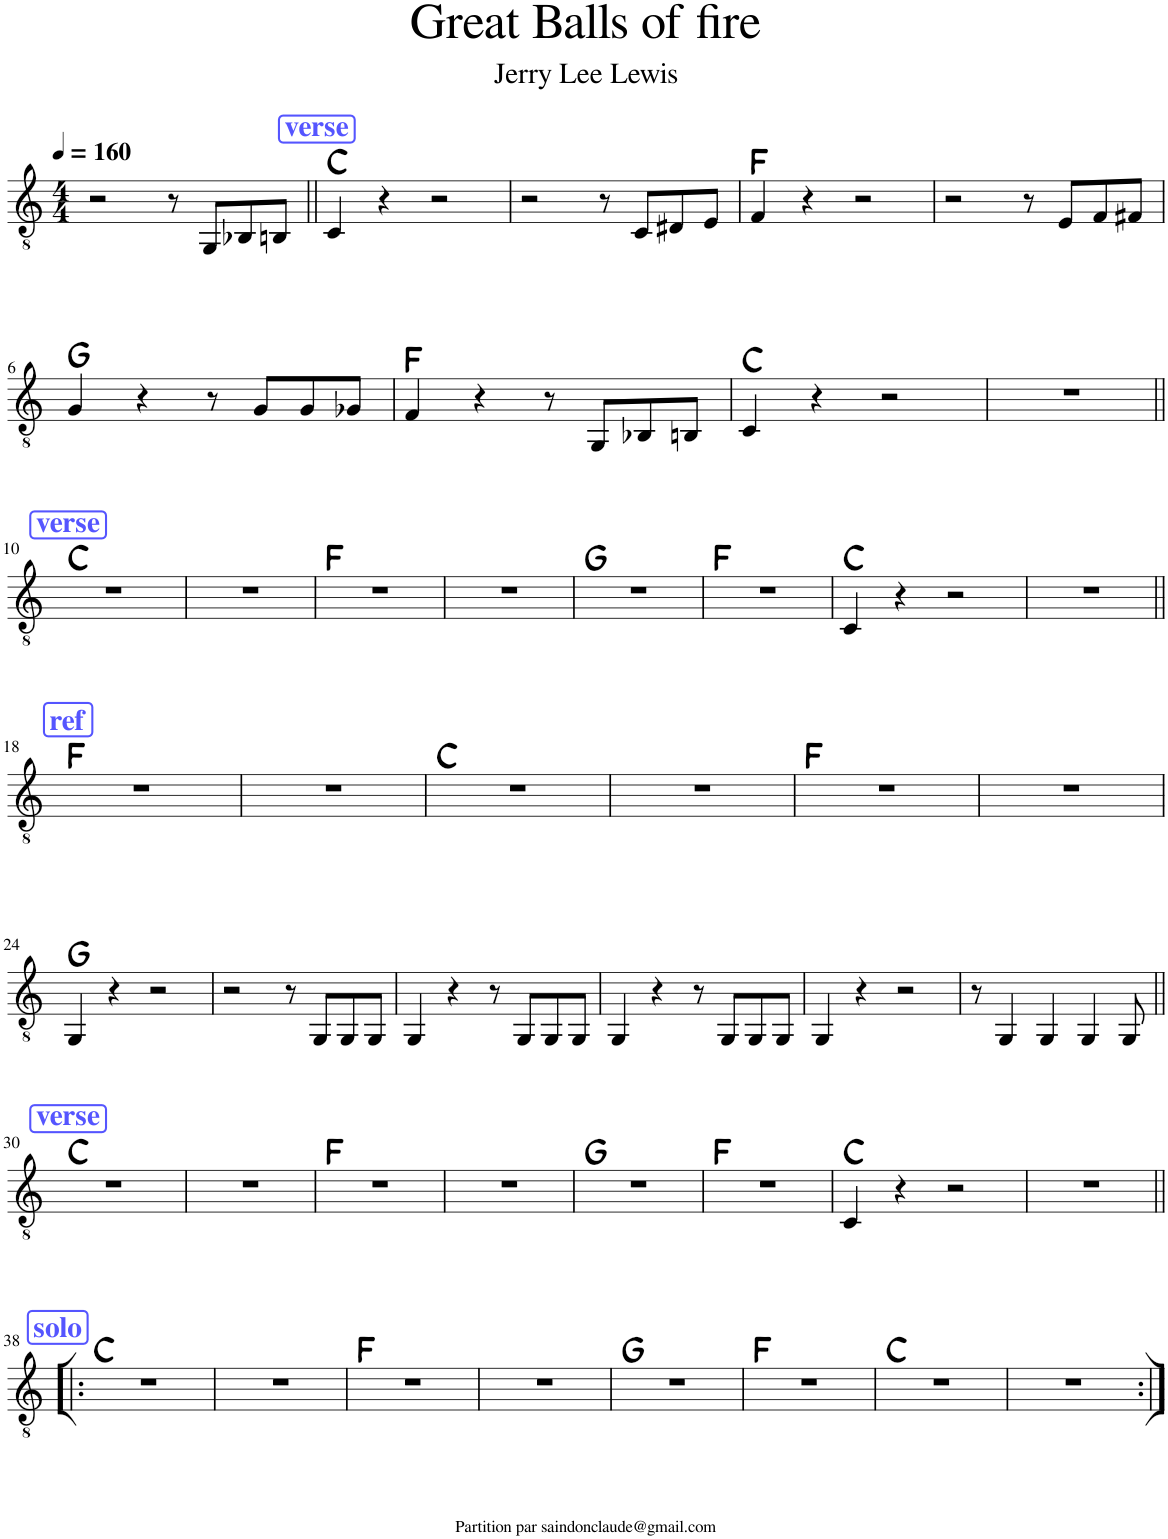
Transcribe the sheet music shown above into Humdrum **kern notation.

**kern	**harte
*part1	*part1
*staff1	*
*I"Classical Guitar	*
*I'Guit.	*
*clefGv2	*
*k[]	*
*M4/4	*
*MM160	*
=1	=1
2r	.
8r	.
8GG/L	.
8BB-X/	.
8BBn/J	.
!!LO:REH:place=s1:a:B:cj:color=#5555FF:fs=14:t=verse
=2||	=2||
4C/	C:maj
4r	.
2r	.
=3	=3
2r	.
8r	.
8C/L	.
8D#X/	.
8E/J	.
=4	=4
4F/	F:maj
4r	.
2r	.
=5	=5
2r	.
8r	.
8E/L	.
8F/	.
8F#X/J	.
!!LO:LB:g=z
=6	=6
4G/	G:maj
4r	.
8r	.
8G/L	.
8G/	.
8G-X/J	.
=7	=7
4F/	F:maj
4r	.
8r	.
8GG/L	.
8BB-X/	.
8BBn/J	.
=8	=8
4C/	C:maj
4r	.
2r	.
=9	=9
1r	.
!!LO:LB:g=z
!!LO:REH:place=s1:a:B:cj:color=#5555FF:fs=14:t=verse
=10||	=10||
1r	C:maj
=11	=11
1r	.
=12	=12
1r	F:maj
=13	=13
1r	.
=14	=14
1r	G:maj
=15	=15
1r	F:maj
=16	=16
4C/	C:maj
4r	.
2r	.
=17	=17
1r	.
!!LO:LB:g=z
!!LO:REH:place=s1:a:B:cj:color=#5555FF:fs=14:t=ref
=18||	=18||
1r	F:maj
=19	=19
1r	.
=20	=20
1r	C:maj
=21	=21
1r	.
=22	=22
1r	F:maj
=23	=23
1r	.
!!LO:LB:g=z
=24	=24
4GG/	G:maj
4r	.
2r	.
=25	=25
2r	.
8r	.
8GG/L	.
8GG/	.
8GG/J	.
=26	=26
4GG/	.
4r	.
8r	.
8GG/L	.
8GG/	.
8GG/J	.
=27	=27
4GG/	.
4r	.
8r	.
8GG/L	.
8GG/	.
8GG/J	.
=28	=28
4GG/	.
4r	.
2r	.
=29	=29
8r	.
4GG/	.
4GG/	.
4GG/	.
8GG/	.
!!LO:LB:g=z
!!LO:REH:place=s1:a:B:cj:color=#5555FF:fs=14:t=verse
=30||	=30||
1r	C:maj
=31	=31
1r	.
=32	=32
1r	F:maj
=33	=33
1r	.
=34	=34
1r	G:maj
=35	=35
1r	F:maj
=36	=36
4C/	C:maj
4r	.
2r	.
=37	=37
1r	.
!!LO:LB:g=z
!!LO:REH:place=s1:a:B:cj:color=#5555FF:fs=14:t=solo
=38!|:	=38!|:
1r	C:maj
=39	=39
1r	.
=40	=40
1r	F:maj
=41	=41
1r	.
=42	=42
1r	G:maj
=43	=43
1r	F:maj
=44	=44
1r	C:maj
=45	=45
1r	.
=:|!	=:|!
*-	*-
